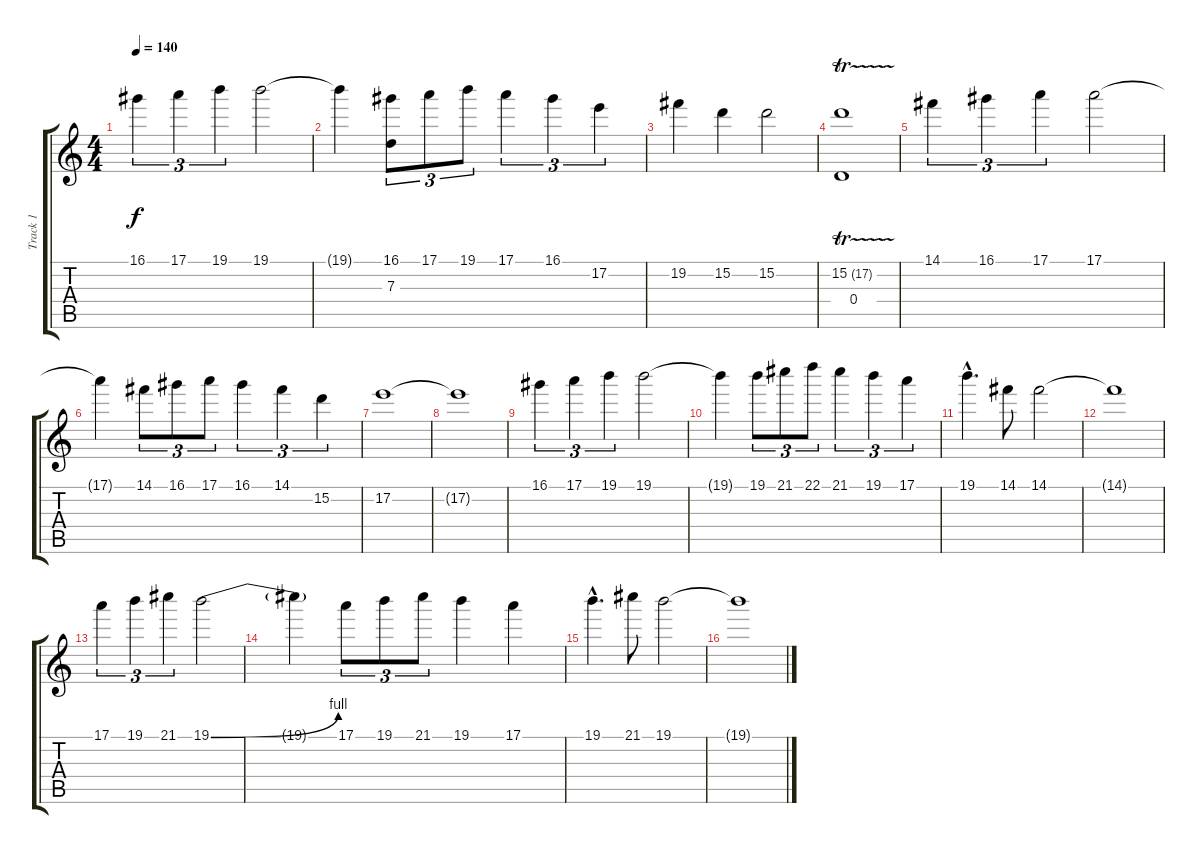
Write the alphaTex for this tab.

\track ("Track 1" "Track 1") {instrument overdrivenguitar}
\staff {score tabs}
\tuning (E4 B3 G3 D3 A2 E2) {hide}
\ts (4 4)
\tempo 140
\clef g2
\ks c
16.1.4{tu (3 2) dy f} 17.1.4{tu (3 2)} 19.1.4{tu (3 2)} 19.1.2 |
19.1{t}.4 (16.1 7.3{t}).8{tu (3 2)} 17.1.8{tu (3 2)} 19.1.8{tu (3 2)} 17.1.4{tu (3 2)} 16.1.4{tu (3 2)} 17.2.4{tu (3 2)} |
19.2.4 15.2.4 15.2.2 |
(15.2{tr (17 16)} 0.4).1 |
14.1.4{tu (3 2)} 16.1.4{tu (3 2)} 17.1.4{tu (3 2)} 17.1.2 |
17.1{t}.4 14.1.8{tu (3 2)} 16.1.8{tu (3 2)} 17.1.8{tu (3 2)} 16.1.4{tu (3 2)} 14.1.4{tu (3 2)} 15.2.4{tu (3 2)} |
17.2.1 |
17.2{t}.1 |
16.1.4{tu (3 2)} 17.1.4{tu (3 2)} 19.1.4{tu (3 2)} 19.1.2 |
19.1{t}.4 19.1.8{tu (3 2)} 21.1.8{tu (3 2)} 22.1.8{tu (3 2)} 21.1.4{tu (3 2)} 19.1.4{tu (3 2)} 17.1.4{tu (3 2)} |
19.1{hac}.4{d} 14.1.8 14.1.2 |
14.1{t}.1 |
17.1.4{tu (3 2)} 19.1.4{tu (3 2)} 21.1.4{tu (3 2)} 19.1{be (bend 0 0 60 4)}.2 |
19.1{t}.4 17.1.8{tu (3 2)} 19.1.8{tu (3 2)} 21.1.8{tu (3 2)} 19.1.4 17.1.4 |
19.1{hac}.4{d} 21.1.8 19.1.2 |
19.1{t}.1
